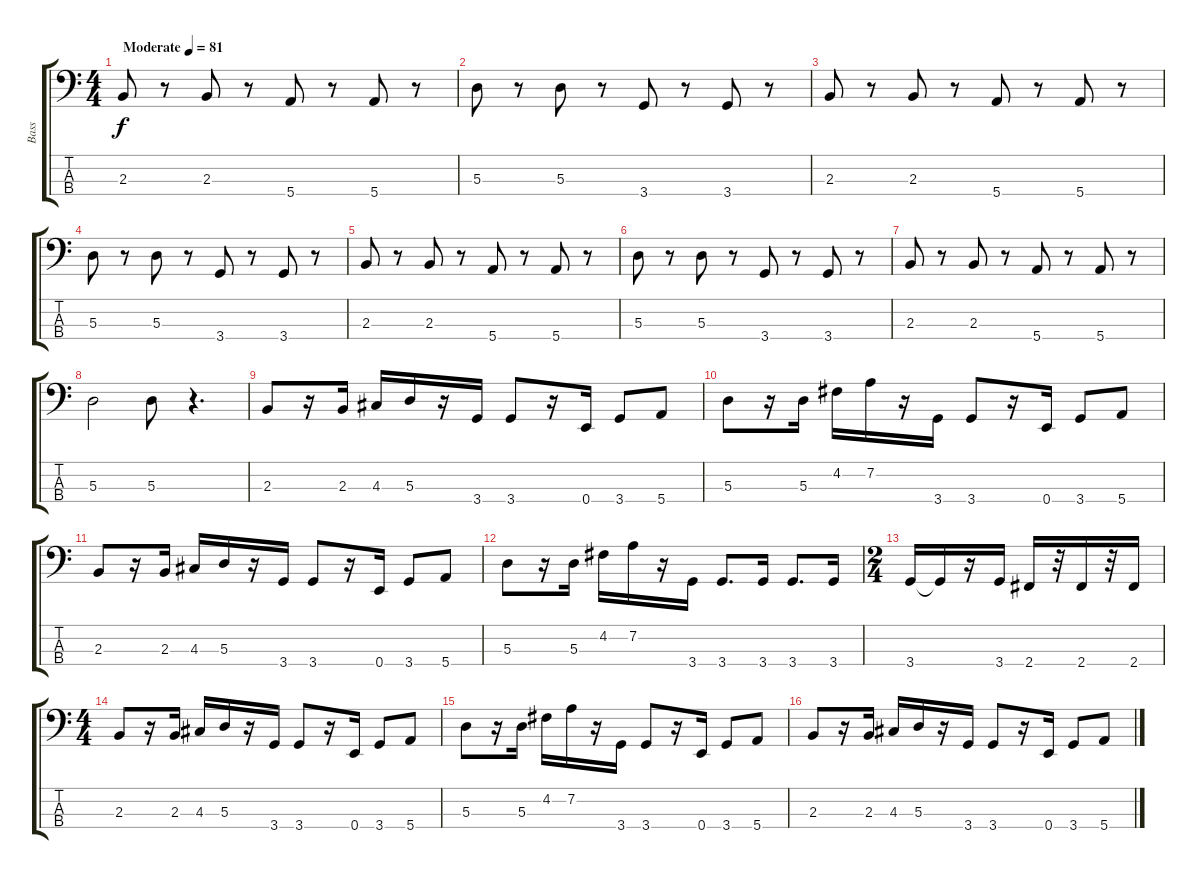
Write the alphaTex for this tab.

\track ("Bass" "Bass") {instrument electricbassfinger}
\staff {score tabs}
\tuning (G2 D2 A1 E1) {hide}
\ts (4 4)
\tempo (81 "Moderate")
\clef f4
\ks c
2.3.8{dy f instrument electricbassfinger} r.8 2.3.8 r.8 5.4.8 r.8 5.4.8 r.8 |
5.3.8 r.8 5.3.8 r.8 3.4.8 r.8 3.4.8 r.8 |
2.3.8 r.8 2.3.8 r.8 5.4.8 r.8 5.4.8 r.8 |
5.3.8 r.8 5.3.8 r.8 3.4.8 r.8 3.4.8 r.8 |
2.3.8 r.8 2.3.8 r.8 5.4.8 r.8 5.4.8 r.8 |
5.3.8 r.8 5.3.8 r.8 3.4.8 r.8 3.4.8 r.8 |
2.3.8 r.8 2.3.8 r.8 5.4.8 r.8 5.4.8 r.8 |
5.3.2 5.3.8 r.4{d} |
2.3.8 r.16 2.3.16 4.3.16 5.3.16 r.16 3.4.16 3.4.8 r.16 0.4.16 3.4.8 5.4.8 |
5.3.8 r.16 5.3.16 4.2.16 7.2.16 r.16 3.4.16 3.4.8 r.16 0.4.16 3.4.8 5.4.8 |
2.3.8 r.16 2.3.16 4.3.16 5.3.16 r.16 3.4.16 3.4.8 r.16 0.4.16 3.4.8 5.4.8 |
5.3.8 r.16 5.3.16 4.2.16 7.2.16 r.16 3.4.16 3.4.8{d} 3.4.16 3.4.8{d} 3.4.16 |
\ts (2 4)
3.4.16 3.4{t}.16 r.16 3.4.16 2.4.16 r.32 2.4.16 r.32 2.4.16 |
\ts (4 4)
2.3.8 r.16 2.3.16 4.3.16 5.3.16 r.16 3.4.16 3.4.8 r.16 0.4.16 3.4.8 5.4.8 |
5.3.8 r.16 5.3.16 4.2.16 7.2.16 r.16 3.4.16 3.4.8 r.16 0.4.16 3.4.8 5.4.8 |
2.3.8 r.16 2.3.16 4.3.16 5.3.16 r.16 3.4.16 3.4.8 r.16 0.4.16 3.4.8 5.4.8
